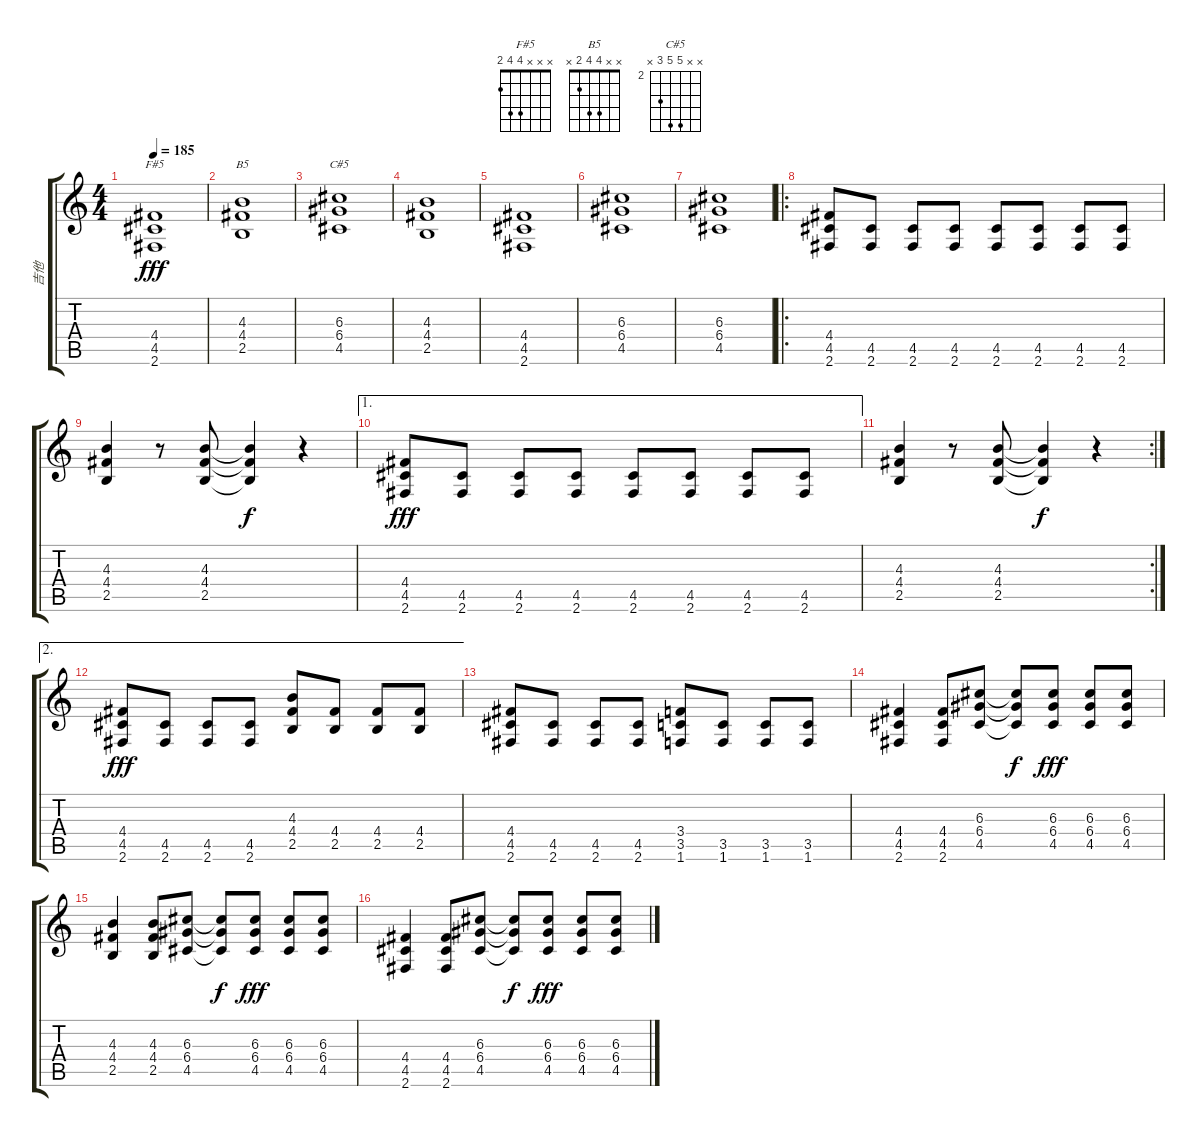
\track ("吉他" "吉他") {instrument overdrivenguitar}
\staff {score tabs}
\tuning (E4 B3 G3 D3 A2 E2) {hide}
\chord ("F#5" x x x 4 4 2)
\chord ("B5" x x 4 4 2 x)
\chord ("C#5" x x 6 6 4 x) {firstfret 2}
\ts (4 4)
\tempo 185
\clef g2
\ks c
(4.4 4.5 2.6).1{ch "F#5" dy fff} |
(4.3 4.4 2.5).1{ch "B5"} |
(6.3 6.4 4.5).1{ch "C#5"} |
(4.3 4.4 2.5).1 |
(4.4 4.5 2.6).1 |
(6.3 6.4 4.5).1 |
(6.3 6.4 4.5).1 |
\ro
(4.4 4.5 2.6).8 (4.5 2.6).8 (4.5 2.6).8 (4.5 2.6).8 (4.5 2.6).8 (4.5 2.6).8 (4.5 2.6).8 (4.5 2.6).8 |
(4.3 4.4 2.5).4 r.8 (4.3 4.4 2.5).8 (4.3{t} 4.4{t} 2.5{t}).4{dy f} r.4 |
\ae 1
(4.4 4.5 2.6).8{dy fff} (4.5 2.6).8 (4.5 2.6).8 (4.5 2.6).8 (4.5 2.6).8 (4.5 2.6).8 (4.5 2.6).8 (4.5 2.6).8 |
\rc 2
(4.3 4.4 2.5).4 r.8 (4.3 4.4 2.5).8 (4.3{t} 4.4{t} 2.5{t}).4{dy f} r.4 |
\ae 2
(4.4 4.5 2.6).8{dy fff} (4.5 2.6).8 (4.5 2.6).8 (4.5 2.6).8 (4.3 4.4 2.5).8 (4.4 2.5).8 (4.4 2.5).8 (4.4 2.5).8 |
(4.4 4.5 2.6).8 (4.5 2.6).8 (4.5 2.6).8 (4.5 2.6).8 (3.4 3.5 1.6).8 (3.5 1.6).8 (3.5 1.6).8 (3.5 1.6).8 |
(4.4 4.5 2.6).4 (4.4 4.5 2.6).8 (6.3 6.4 4.5).8 (6.3{t} 6.4{t} 4.5{t}).8{dy f} (6.3 6.4 4.5).8{dy fff} (6.3 6.4 4.5).8 (6.3 6.4 4.5).8 |
(4.3 4.4 2.5).4 (4.3 4.4 2.5).8 (6.3 6.4 4.5).8 (6.3{t} 6.4{t} 4.5{t}).8{dy f} (6.3 6.4 4.5).8{dy fff} (6.3 6.4 4.5).8 (6.3 6.4 4.5).8 |
(4.4 4.5 2.6).4 (4.4 4.5 2.6).8 (6.3 6.4 4.5).8 (6.3{t} 6.4{t} 4.5{t}).8{dy f} (6.3 6.4 4.5).8{dy fff} (6.3 6.4 4.5).8 (6.3 6.4 4.5).8
